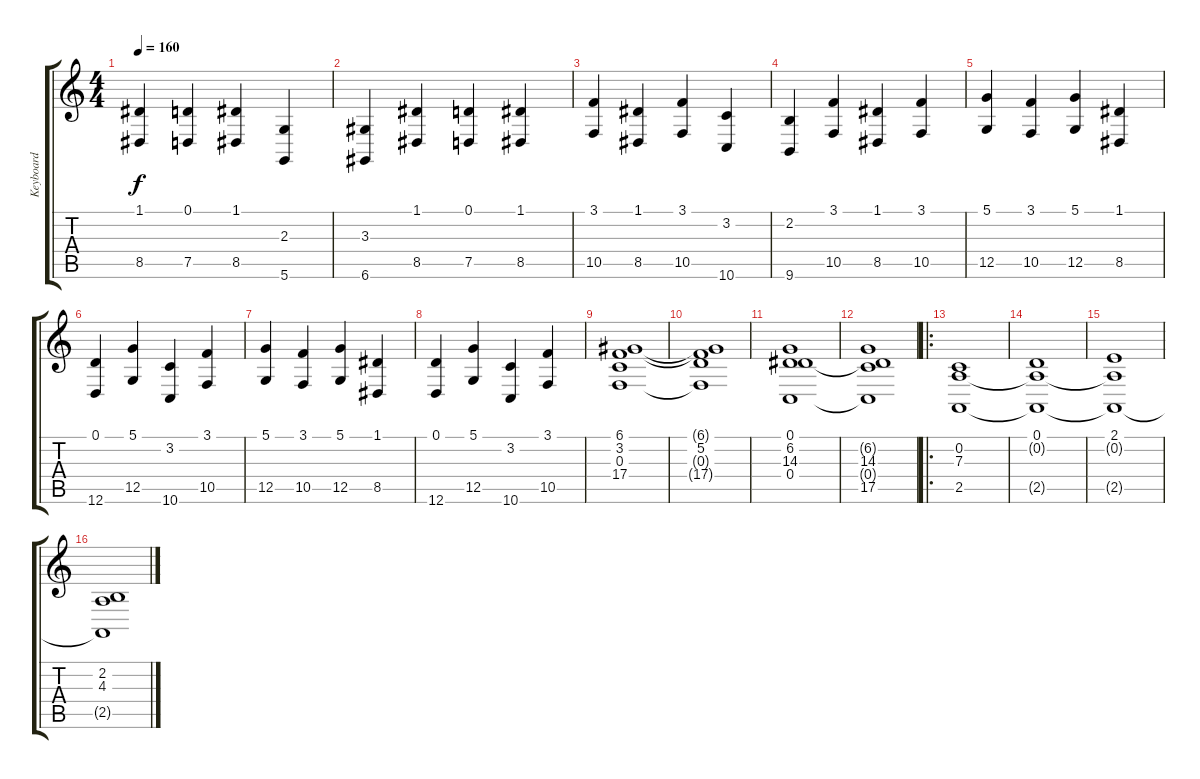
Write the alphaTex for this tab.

\track ("Keyboard" "Keyboard") {instrument stringensemble1}
\staff {score tabs}
\tuning (D4 A3 F3 C3 G2 D2) {hide}
\ts (4 4)
\tempo 160
\clef g2
\ks c
(1.1 8.5).4{dy f} (0.1 7.5).4 (1.1 8.5).4 (2.3 5.6).4 |
(3.3 6.6).4 (1.1 8.5).4 (0.1 7.5).4 (1.1 8.5).4 |
(3.1 10.5).4 (1.1 8.5).4 (3.1 10.5).4 (3.2 10.6).4 |
(2.2 9.6).4 (3.1 10.5).4 (1.1 8.5).4 (3.1 10.5).4 |
(5.1 12.5).4 (3.1 10.5).4 (5.1 12.5).4 (1.1 8.5).4 |
(0.1 12.6).4 (5.1 12.5).4 (3.2 10.6).4 (3.1 10.5).4 |
(5.1 12.5).4 (3.1 10.5).4 (5.1 12.5).4 (1.1 8.5).4 |
(0.1 12.6).4 (5.1 12.5).4 (3.2 10.6).4 (3.1 10.5).4 |
(6.1 3.2 0.3 17.4).1 |
(6.1{t} 5.2 0.3{t} 17.4{t}).1 |
(0.1 6.2 14.3 0.4).1 |
(6.2{t} 14.3 0.4{t} 17.5).1 |
\ro
(0.2 7.3 2.5).1 |
(0.1 0.2{t} 2.5{t}).1 |
(2.1 0.2{t} 2.5{t}).1 |
(2.2 4.3 2.5{t}).1
